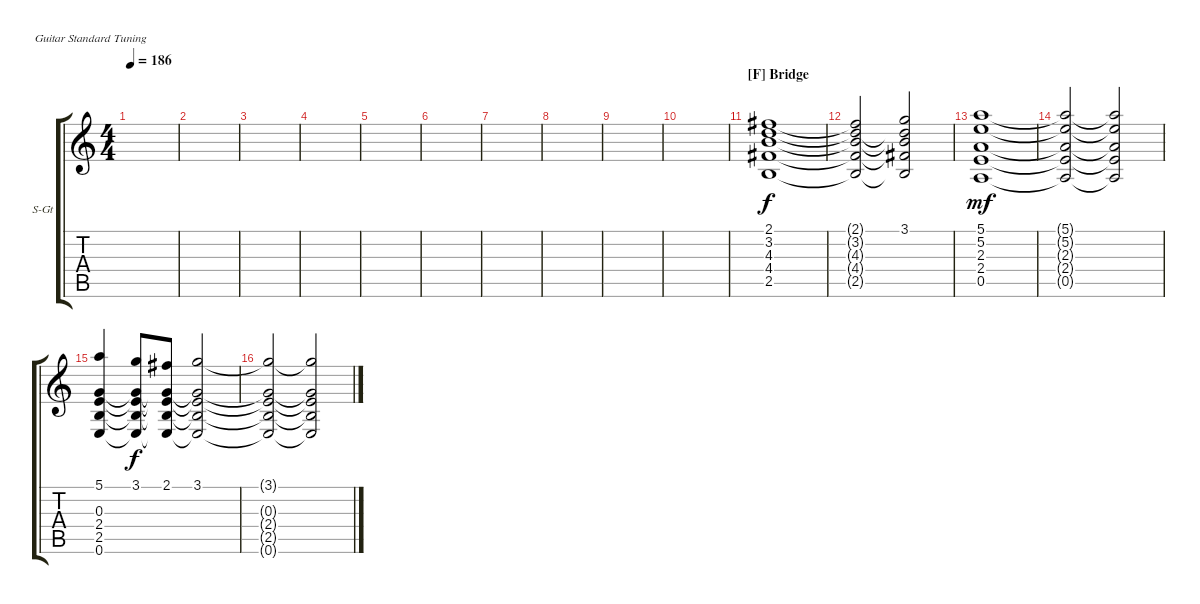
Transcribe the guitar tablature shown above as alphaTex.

\defaultSystemsLayout 4
\bracketExtendMode groupsimilarinstruments
\firstSystemTrackNameOrientation horizontal
\otherSystemsTrackNameOrientation horizontal
\track ("Violin orchestra" "S-Gt") {instrument acousticguitarsteel}
\staff {score tabs}
\tuning (E4 B3 G3 D3 A2 E2)
\ts (4 4)
\tempo 186
\clef g2
\ks c
|
|
|
|
|
|
|
|
|
|
\section ("F" "Bridge")
(2.5 4.4 4.3 3.2 2.1).1 |
(2.5{t} 4.4{t} 4.3{t} 3.2{t} 2.1{t}).2 (3.1 2.5{t} 4.4{t} 4.3{t} 3.2{t}).2{dy f} |
(5.1 5.2 2.3 2.4 0.5).1{dy mf} |
(5.2{t} 5.1{t} 2.3{t} 2.4{t} 0.5{t}).2 (0.5{t} 2.4{t} 2.3{t} 5.2{t} 5.1{t}).2 |
(5.1 0.6 2.5 2.4 0.3).4 (3.1 0.6{t} 2.5{t} 2.4{t} 0.3{t}).8{dy f} (2.1 0.6{t} 2.5{t} 2.4{t} 0.3{t}).8 (3.1 0.6{t} 2.5{t} 2.4{t} 0.3{t}).2 |
(3.1{t} 0.6{t} 2.5{t} 2.4{t} 0.3{t}).2 (3.1{t} 0.6{t} 2.5{t} 2.4{t} 0.3{t}).2
